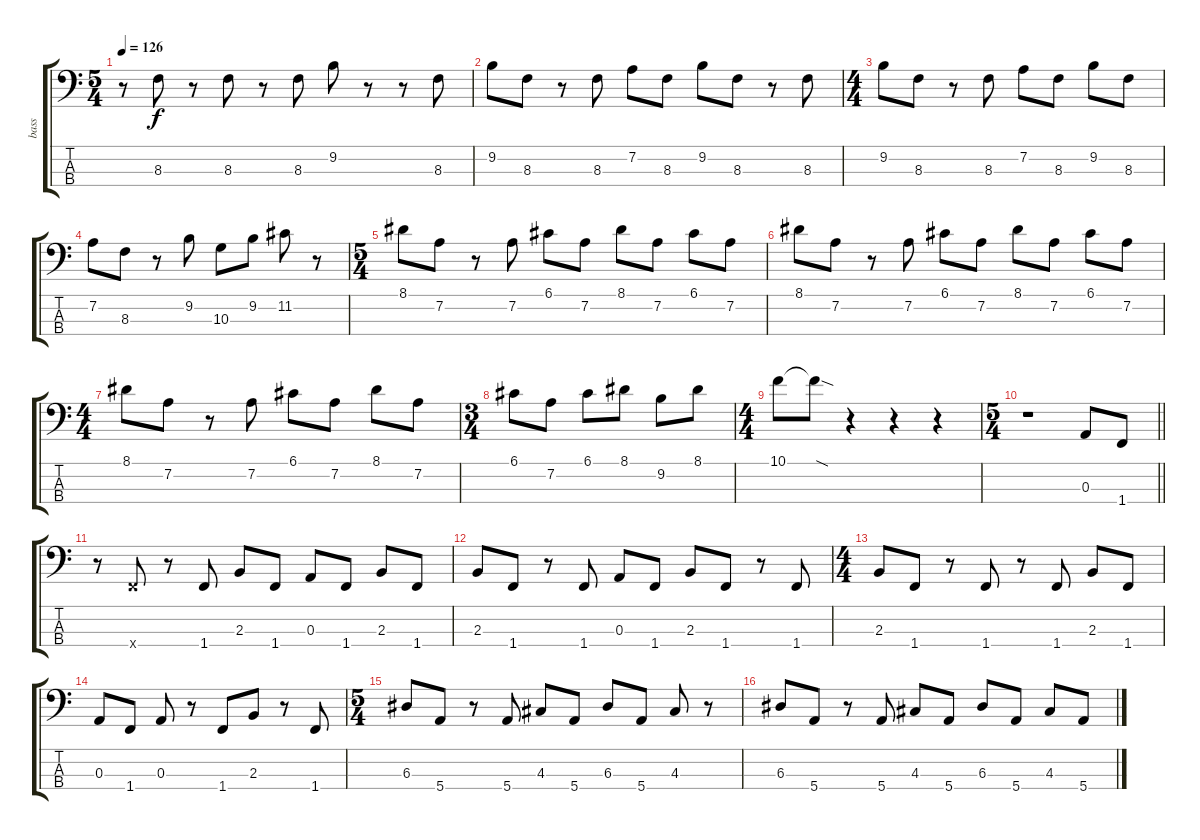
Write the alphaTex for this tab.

\track ("bass" "bass") {instrument electricbassfinger}
\staff {score tabs}
\tuning (G2 D2 A1 E1) {hide}
\ts (5 4)
\tempo 126
\clef f4
\ks c
r.8{dy f} 8.3.8 r.8 8.3.8 r.8 8.3.8 9.2.8 r.8 r.8 8.3.8 |
9.2.8 8.3.8 r.8 8.3.8 7.2.8 8.3.8 9.2.8 8.3.8 r.8 8.3.8 |
\ts (4 4)
9.2.8 8.3.8 r.8 8.3.8 7.2.8 8.3.8 9.2.8 8.3.8 |
7.2.8 8.3.8 r.8 9.2.8 10.3.8 9.2.8 11.2.8 r.8 |
\ts (5 4)
8.1.8 7.2.8 r.8 7.2.8 6.1.8 7.2.8 8.1.8 7.2.8 6.1.8 7.2.8 |
8.1.8 7.2.8 r.8 7.2.8 6.1.8 7.2.8 8.1.8 7.2.8 6.1.8 7.2.8 |
\ts (4 4)
8.1.8 7.2.8 r.8 7.2.8 6.1.8 7.2.8 8.1.8 7.2.8 |
\ts (3 4)
6.1.8 7.2.8 6.1.8 8.1.8 9.2.8 8.1.8 |
\ts (4 4)
10.1.8 10.1{sod t}.8 r.4 r.4 r.4 |
\ts (5 4)
\barLineRight lightlight
r.1 0.3.8 1.4.8 |
r.8 1.4{x}.8 r.8 1.4.8 2.3.8 1.4.8 0.3.8 1.4.8 2.3.8 1.4.8 |
2.3.8 1.4.8 r.8 1.4.8 0.3.8 1.4.8 2.3.8 1.4.8 r.8 1.4.8 |
\ts (4 4)
2.3.8 1.4.8 r.8 1.4.8 r.8 1.4.8 2.3.8 1.4.8 |
0.3.8 1.4.8 0.3.8 r.8 1.4.8 2.3.8 r.8 1.4.8 |
\ts (5 4)
6.3.8 5.4.8 r.8 5.4.8 4.3.8 5.4.8 6.3.8 5.4.8 4.3.8 r.8 |
6.3.8 5.4.8 r.8 5.4.8 4.3.8 5.4.8 6.3.8 5.4.8 4.3.8 5.4.8
